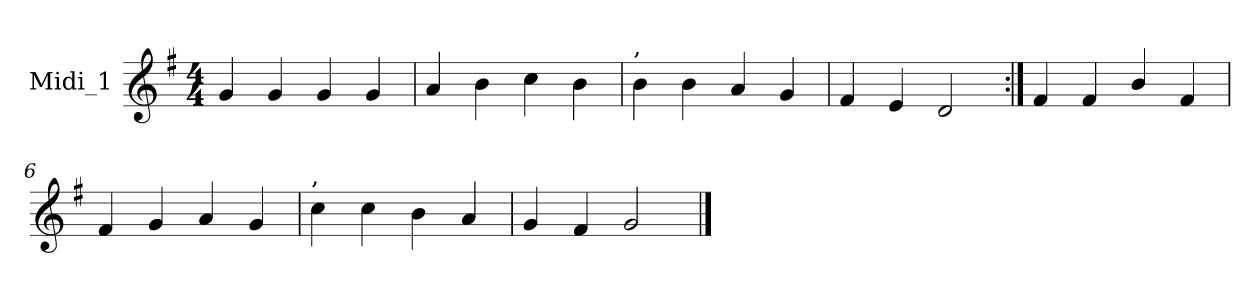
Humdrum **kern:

**kern
*part1
*staff1
*I"Midi_1
*clefG2
*k[f#]
*G:
*M4/4
=1
4g
4g
4g
4g
=2
4a
4b
4cc
4b
=3
!LO:TX:a:t=,
4b
4b
4a
4g
=4
4f#
4e
2d
!!LO:LB:g=z
=5:|!
4f#
4f#
4b/
4f#
=6
4f#
4g
4a
4g
=7
!LO:TX:a:t=,
4cc
4cc
4b
4a
=8
4g
4f#
2g
==
*-
